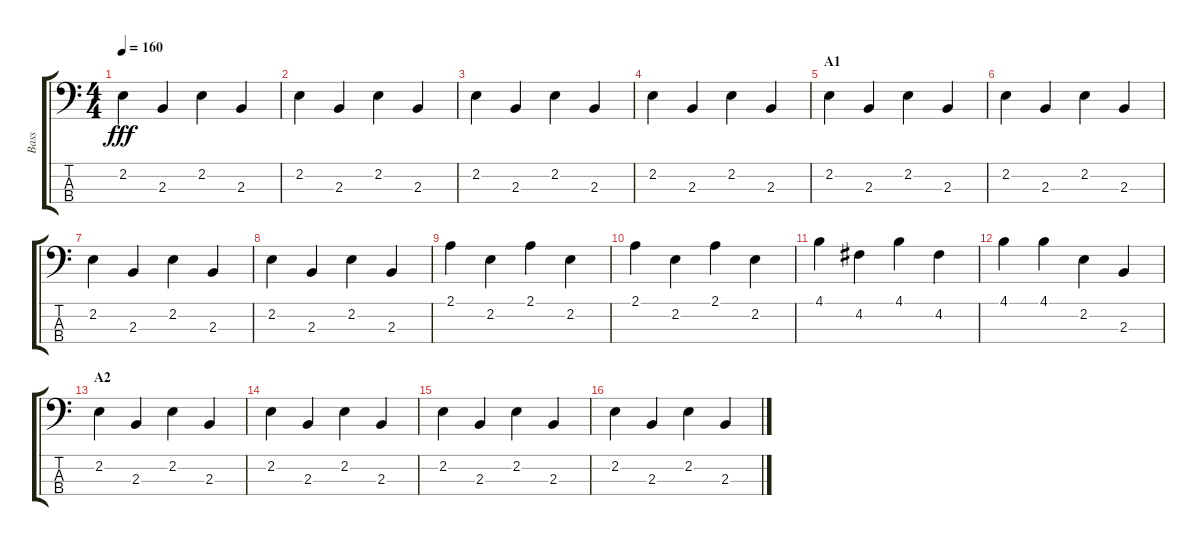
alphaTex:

\track ("Bass" "Bass") {instrument acousticbass}
\staff {score tabs}
\tuning (G2 D2 A1 E1) {hide}
\ts (4 4)
\tempo 160
\clef f4
\ks c
2.2.4{dy fff instrument acousticbass} 2.3.4 2.2.4 2.3.4 |
2.2.4 2.3.4 2.2.4 2.3.4 |
2.2.4 2.3.4 2.2.4 2.3.4 |
2.2.4 2.3.4 2.2.4 2.3.4 |
\section ("" "A1")
2.2.4 2.3.4 2.2.4 2.3.4 |
2.2.4 2.3.4 2.2.4 2.3.4 |
2.2.4 2.3.4 2.2.4 2.3.4 |
2.2.4 2.3.4 2.2.4 2.3.4 |
2.1.4 2.2.4 2.1.4 2.2.4 |
2.1.4 2.2.4 2.1.4 2.2.4 |
4.1.4 4.2.4 4.1.4 4.2.4 |
4.1.4 4.1.4 2.2.4 2.3.4 |
\section ("" "A2")
2.2.4 2.3.4 2.2.4 2.3.4 |
2.2.4 2.3.4 2.2.4 2.3.4 |
2.2.4 2.3.4 2.2.4 2.3.4 |
2.2.4 2.3.4 2.2.4 2.3.4
